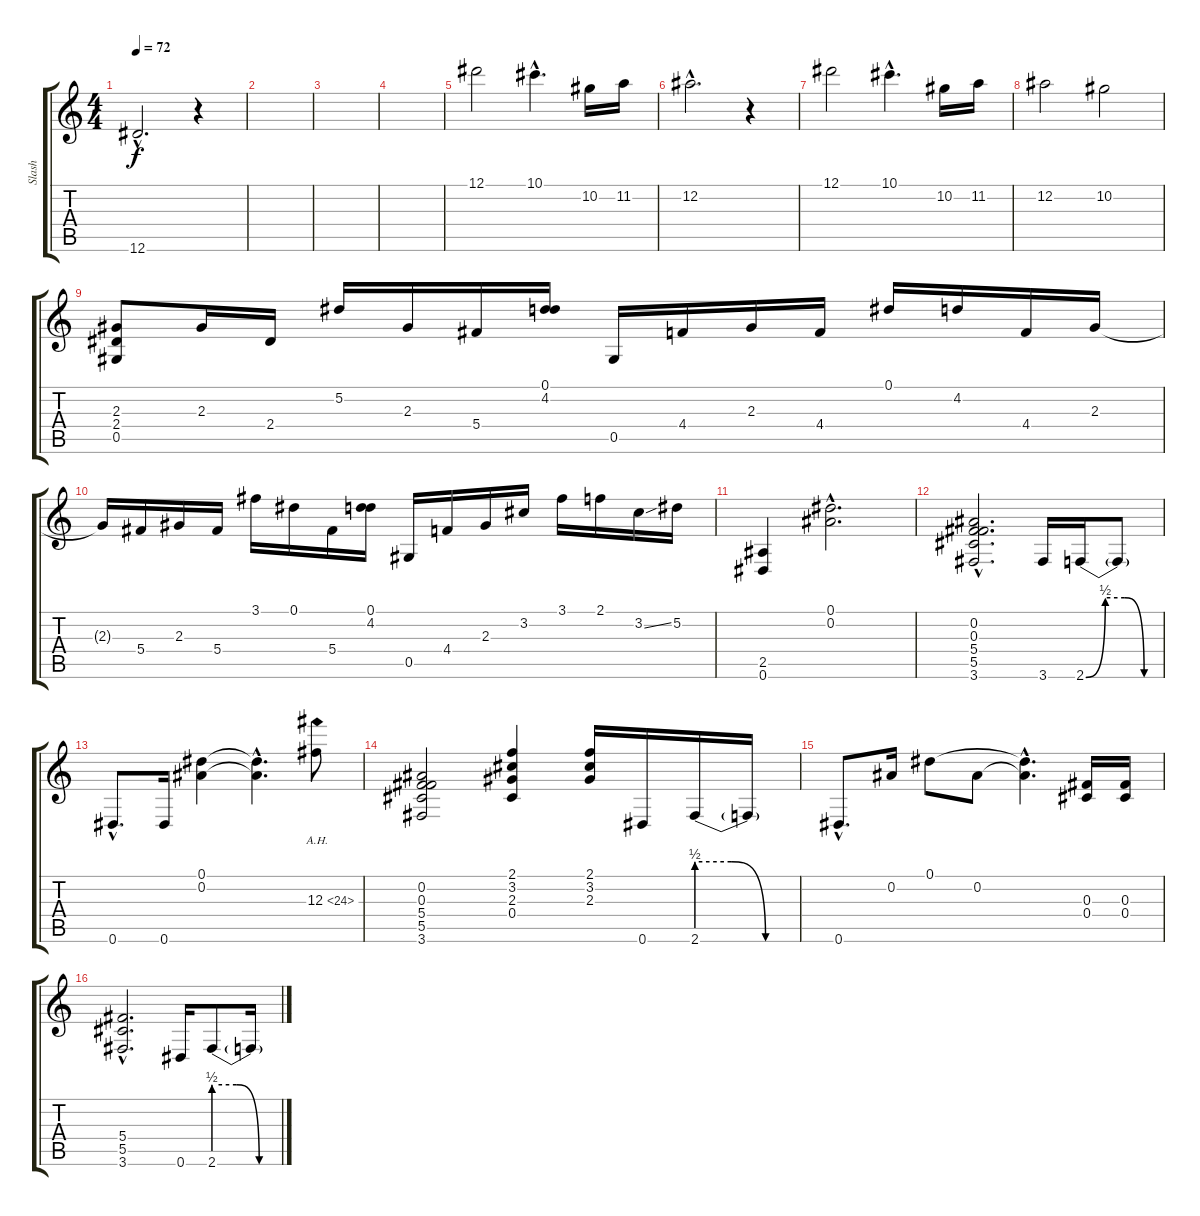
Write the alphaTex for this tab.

\track ("Slash" "Slash") {instrument distortionguitar}
\staff {score tabs}
\tuning (Eb4 Bb3 Gb3 Db3 Ab2 Eb2) {hide}
\ts (4 4)
\tempo 72
\clef g2
\ks c
12.6{hac}.2{d dy f} r.4 |
|
|
|
12.1.2{balance 8} 10.1{hac}.4{d} 10.2.16 11.2.16 |
12.2{hac}.2{d} r.4 |
12.1.2 10.1{hac}.4{d} 10.2.16 11.2.16 |
12.2.2 10.2.2 |
(2.3 2.4 0.5).8{balance 1} 2.3.16 2.4.16 5.2.16 2.3.16 5.4.16 (0.1 4.2).16 0.5.16 4.4.16 2.3.16 4.4.16 0.1.16 4.2.16 4.4.16 2.3.16 |
2.3{t}.16 5.4.16 2.3.16 5.4.16 3.1.16 0.1.16 5.4.16 (0.1 4.2).16 0.5.16 4.4.16 2.3.16 3.2.16 3.1.16 2.1.16 3.2{ss}.16 5.2.16 |
(2.5 0.6).4 (0.1{hac} 0.2{hac}).2{d} |
(0.2{hac} 0.3{hac} 5.4{hac} 5.5{hac} 3.6{hac}).2{d} 3.6.16 2.6{be (custom 0 0 15 2 30 2 45 0 60 0)}.16 2.6{t}.8 |
0.6{hac}.8{d} 0.6.16 (0.1 0.2).4 (0.1{hac t} 0.2{hac t}).4{d} 12.3{ah 12}.8 |
(0.2 0.3 5.4 5.5 3.6).2 (2.1 3.2 2.3 0.4).4 (2.1 3.2 2.3).16 0.6.16 2.6{be (custom 0 2 20 2 40 0 60 0)}.16 2.6{t}.16 |
0.6{hac}.8{d} 0.2.16 0.1.8 0.2.8 (0.1{hac t} 0.2{hac t}).4{d} (0.3 0.4).16 (0.3 0.4).16 |
(5.4{hac} 5.5{hac} 3.6{hac}).2{d} 0.6.16 2.6{be (custom 0 2 20 2 40 0 60 0)}.8 2.6{t}.16
